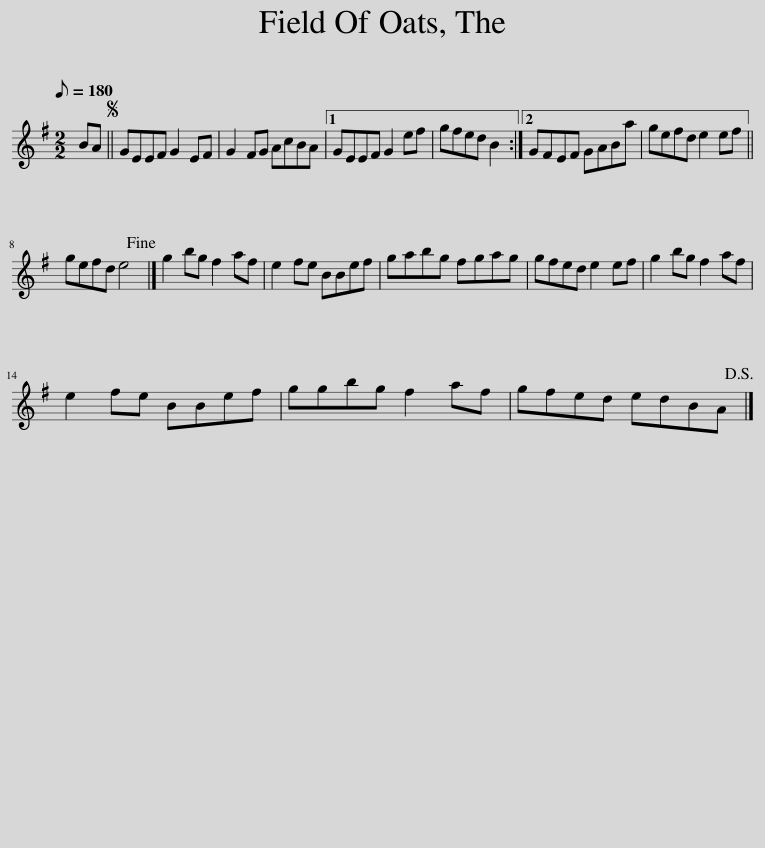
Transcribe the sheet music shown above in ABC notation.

X:1
L:1/8
Q:1/8=180
M:2/2
I:linebreak $
K:G
V:1 treble
V:1
 BA ||S GEEF G2 EF | G2 FG AcBA |1 GEEF G2 ef | gfed B2 :|2 %5
 GFEF GABa | gefd e2 ef ||$ gefd e4!fine! |] g2 bg f2 af | e2 fe BBef | %10
 gabg fgag | gfed e2 ef | g2 bg f2 af |$ e2 fe BBef | ggbg f2 af | %15
 gfed edBA!D.S.! |] %16
